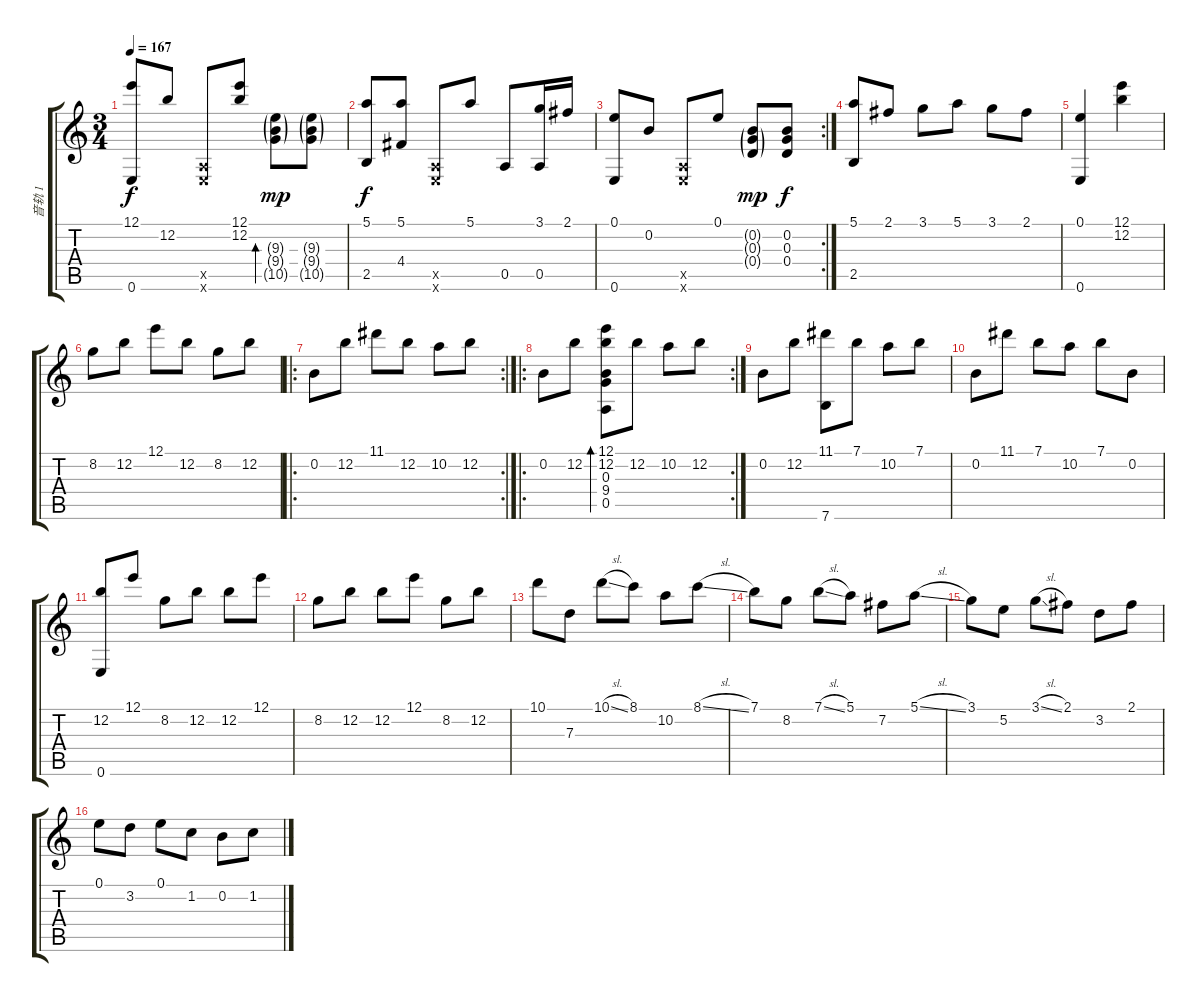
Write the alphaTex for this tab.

\track ("音轨 1" "音轨 1") {instrument acousticguitarsteel}
\staff {score tabs}
\tuning (E4 B3 G3 D3 A2 E2) {hide}
\ts (3 4)
\tempo 167
\clef g2
\ks c
(12.1 0.6).8{dy f} 12.2.8 (0.5{x} 0.6{x}).8 (12.1 12.2).8 (9.3{g} 9.4{g} 10.5{g}).8{bd 240 dy mp} (9.3{g} 9.4{g} 10.5{g}).8 |
(5.1 2.5).8{dy f} (5.1 4.4).8 (0.5{x} 0.6{x}).8 5.1.8 0.5.8 (3.1 0.5).16 2.1.16 |
\rc 2
(0.1 0.6).8 0.2.8 (0.5{x} 0.6{x}).8 0.1.8 (0.2{g} 0.3{g} 0.4{g}).8{dy mp} (0.2 0.3 0.4).8{dy f} |
(5.1 2.5).8 2.1.8 3.1.8 5.1.8 3.1.8 2.1.8 |
(0.1 0.6).4 (12.1 12.2).4 |
8.2.8 12.2.8 12.1.8 12.2.8 8.2.8 12.2.8 |
\ro
\rc 2
0.2.8 12.2.8 11.1.8 12.2.8 10.2.8 12.2.8 |
\ro
\rc 2
0.2.8 12.2.8 (12.1 12.2 0.3 9.4 0.5).8{bd 240} 12.2.8 10.2.8 12.2.8 |
0.2.8 12.2.8 (11.1 7.6).8 7.1.8 10.2.8 7.1.8 |
0.2.8 11.1.8 7.1.8 10.2.8 7.1.8 0.2.8 |
(12.2 0.6).8 12.1.8 8.2.8 12.2.8 12.2.8 12.1.8 |
8.2.8 12.2.8 12.2.8 12.1.8 8.2.8 12.2.8 |
10.1.8 7.3.8 10.1{sl}.8 8.1.8 10.2.8 8.1{sl}.8 |
7.1.8 8.2.8 7.1{sl}.8 5.1.8 7.2.8 5.1{sl}.8 |
3.1.8 5.2.8 3.1{sl}.8 2.1.8 3.2.8 2.1.8 |
0.1.8 3.2.8 0.1.8 1.2.8 0.2.8 1.2.8
